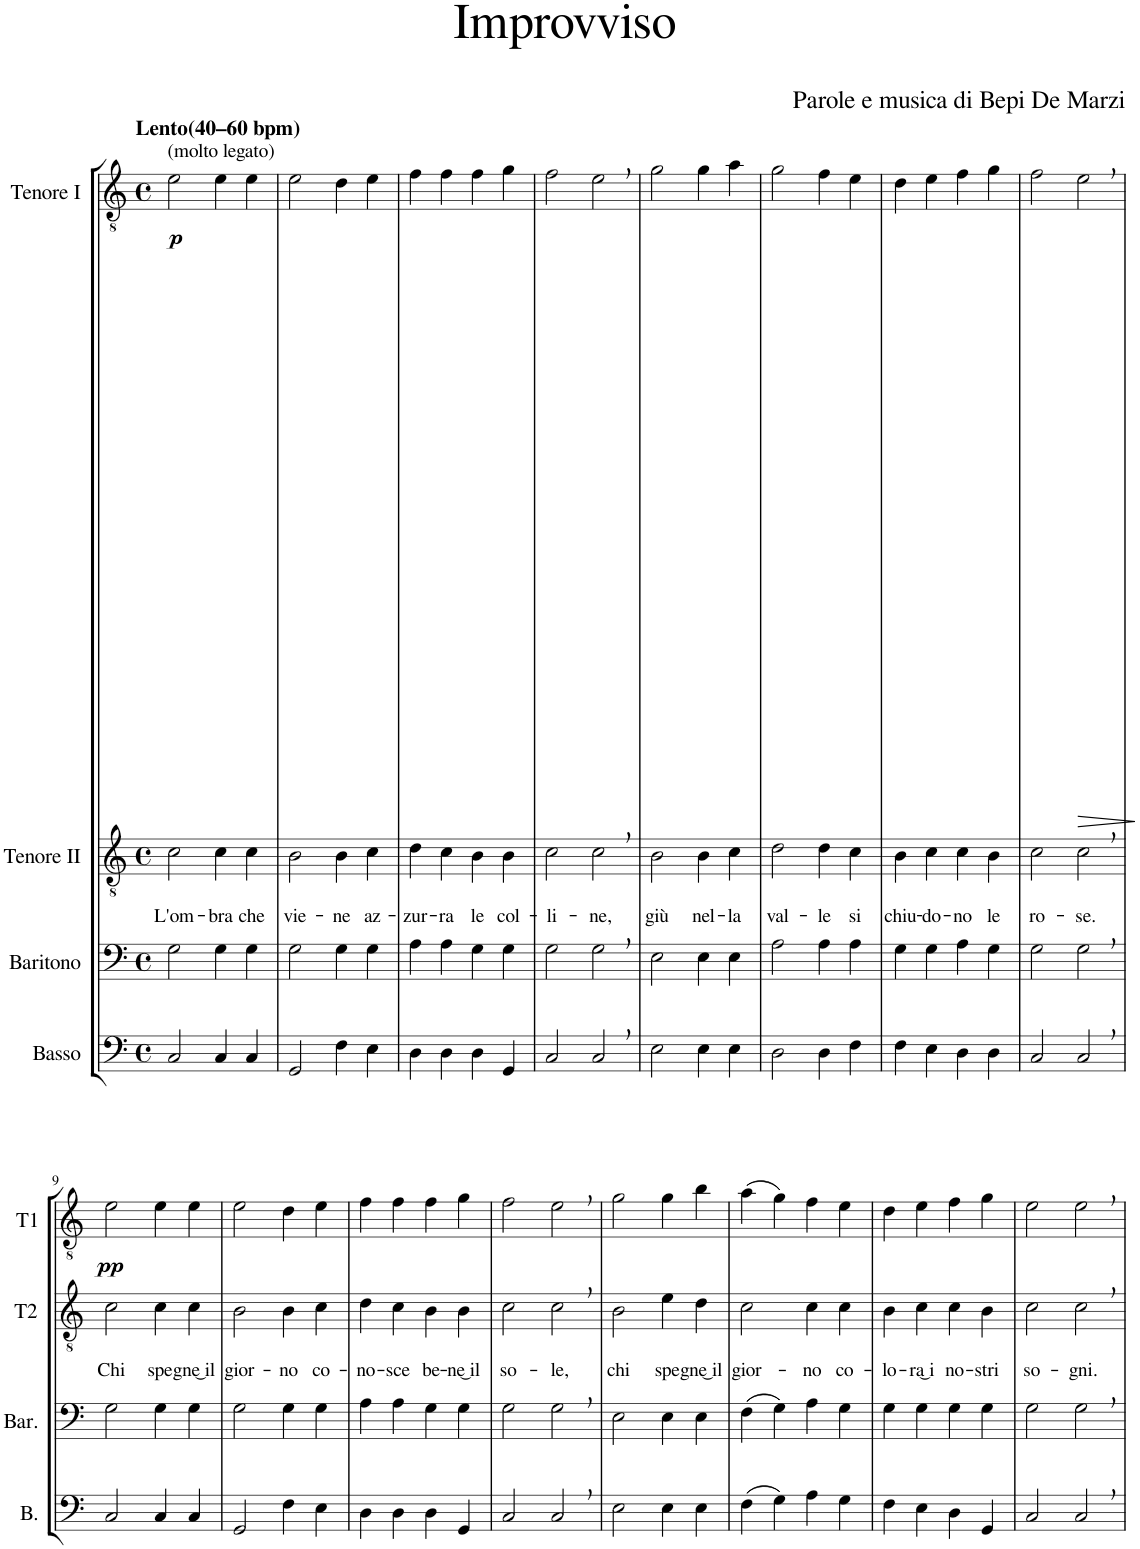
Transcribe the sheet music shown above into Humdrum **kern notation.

**kern	**kern	**kern	**text	**text	**kern	**dynam
*part4	*part3	*part2	*part2	*part2	*part1	*part1
*staff4	*staff3	*staff2	*staff2	*staff2	*staff1	*staff1
*I"Basso	*I"Baritono	*I"Tenore II	*	*	*I"Tenore I	*
*I'B.	*I'Bar.	*I'T2	*	*	*I'T1	*
*clefF4	*clefF4	*clefGv2	*	*	*clefGv2	*
*k[]	*k[]	*k[]	*	*	*k[]	*
*M4/4	*M4/4	*M4/4	*	*	*M4/4	*
*met(c)	*met(c)	*met(c)	*	*	*met(c)	*
=1	=1	=1	=1	=1	=1	=1
!	!	!	!	!	!LO:TX:a:t=(molto legato)	!
!	!	!	!	!	!LO:TX:a:B:t=Lento(40–60 bpm)	!
!	!	!	!	!LO:LY:b	!	!LO:DY:b
2C/	2G\	2c\	.	L'om-	2e\	p
!	!	!	!	!LO:LY:b	!	!
4C/	4G\	4c\	.	-bra	4e\	.
!	!	!	!	!LO:LY:b	!	!
4C/	4G\	4c\	.	che	4e\	.
=2	=2	=2	=2	=2	=2	=2
!	!	!	!	!LO:LY:b	!	!
2GG/	2G\	2B\	.	vie-	2e\	.
!	!	!	!	!LO:LY:b	!	!
4F\	4G\	4B\	.	-ne	4d\	.
!	!	!	!	!LO:LY:b	!	!
4E\	4G\	4c\	.	az-	4e\	.
=3	=3	=3	=3	=3	=3	=3
!	!	!	!	!LO:LY:b	!	!
4D\	4A\	4d\	.	-zur-	4f\	.
!	!	!	!	!LO:LY:b	!	!
4D\	4A\	4c\	.	-ra	4f\	.
!	!	!	!	!LO:LY:b	!	!
4D\	4G\	4B\	.	le	4f\	.
!	!	!	!	!LO:LY:b	!	!
4GG/	4G\	4B\	.	col-	4g\	.
=4	=4	=4	=4	=4	=4	=4
!	!	!	!	!LO:LY:b	!	!
2C/	2G\	2c\	.	-li-	2f\	.
!	!	!	!	!LO:LY:b	!	!
2C,/	2G,\	2c,\	.	-ne,	2e,\	.
=5	=5	=5	=5	=5	=5	=5
!	!	!	!	!LO:LY:b	!	!
2E\	2E\	2B\	.	giù	2g\	.
!	!	!	!	!LO:LY:b	!	!
4E\	4E\	4B\	.	nel-	4g\	.
!	!	!	!	!LO:LY:b	!	!
4E\	4E\	4c\	.	-la	4a\	.
=6	=6	=6	=6	=6	=6	=6
!	!	!	!	!LO:LY:b	!	!
2D\	2A\	2d\	.	val-	2g\	.
!	!	!	!	!LO:LY:b	!	!
4D\	4A\	4d\	.	-le	4f\	.
!	!	!	!	!LO:LY:b	!	!
4F\	4A\	4c\	.	si	4e\	.
=7	=7	=7	=7	=7	=7	=7
!	!	!	!	!LO:LY:b	!	!
4F\	4G\	4B\	.	chiu-	4d\	.
!	!	!	!	!LO:LY:b	!	!
4E\	4G\	4c\	.	-do-	4e\	.
!	!	!	!	!LO:LY:b	!	!
4D\	4A\	4c\	.	-no	4f\	.
!	!	!	!	!LO:LY:b	!	!
4D\	4G\	4B\	.	le	4g\	.
=8	=8	=8	=8	=8	=8	=8
!	!	!	!	!LO:LY:b	!	!
2C/	2G\	2c\	.	ro-	2f\	.
!	!	!	!	!LO:LY:b	!	!LO:HP:b
2C,/	2G,\	2c,\	.	-se.	2e,\	>
.	.	.	.	.	.	]
!!LO:LB:g=z
=9	=9	=9	=9	=9	=9	=9
!	!	!	!	!LO:LY:b	!	!LO:DY:b
2C/	2G\	2c\	.	Chi	2e\	pp
!	!	!	!	!LO:LY:b	!	!
4C/	4G\	4c\	.	spe-	4e\	.
!	!	!	!	!LO:LY:b	!	!
4C/	4G\	4c\	.	-gne͜ il	4e\	.
=10	=10	=10	=10	=10	=10	=10
!	!	!	!	!LO:LY:b	!	!
2GG/	2G\	2B\	.	gior-	2e\	.
!	!	!	!	!LO:LY:b	!	!
4F\	4G\	4B\	.	-no	4d\	.
!	!	!	!	!LO:LY:b	!	!
4E\	4G\	4c\	.	co-	4e\	.
=11	=11	=11	=11	=11	=11	=11
!	!	!	!	!LO:LY:b	!	!
4D\	4A\	4d\	.	-no-	4f\	.
!	!	!	!	!LO:LY:b	!	!
4D\	4A\	4c\	.	-sce	4f\	.
!	!	!	!	!LO:LY:b	!	!
4D\	4G\	4B\	.	be-	4f\	.
!	!	!	!	!LO:LY:b	!	!
4GG/	4G\	4B\	.	-ne͜ il	4g\	.
=12	=12	=12	=12	=12	=12	=12
!	!	!	!	!LO:LY:b	!	!
2C/	2G\	2c\	.	so-	2f\	.
!	!	!	!	!LO:LY:b	!	!
2C,/	2G,\	2c,\	.	-le,	2e,\	.
=13	=13	=13	=13	=13	=13	=13
!	!	!	!	!LO:LY:b	!	!
2E\	2E\	2B\	.	chi	2g\	.
!	!	!	!	!LO:LY:b	!	!
4E\	4E\	4e\	.	spe-	4g\	.
!	!	!	!	!LO:LY:b	!	!
4E\	4E\	4d\	.	-gne͜ il	4b\	.
=14	=14	=14	=14	=14	=14	=14
!	!	!	!	!LO:LY:b	!	!
(4F\	(4F\	2c\	.	gior-	(4a\	.
4G\)	4G\)	.	.	.	4g\)	.
!	!	!	!	!LO:LY:b	!	!
4A\	4A\	4c\	.	-no	4f\	.
!	!	!	!	!LO:LY:b	!	!
4G\	4G\	4c\	.	co-	4e\	.
=15	=15	=15	=15	=15	=15	=15
!	!	!	!	!LO:LY:b	!	!
4F\	4G\	4B\	.	-lo-	4d\	.
!	!	!	!	!LO:LY:b	!	!
4E\	4G\	4c\	.	-ra͜ i	4e\	.
!	!	!	!	!LO:LY:b	!	!
4D\	4G\	4c\	.	no-	4f\	.
!	!	!	!	!LO:LY:b	!	!
4GG/	4G\	4B\	.	-stri	4g\	.
=16	=16	=16	=16	=16	=16	=16
!	!	!	!	!LO:LY:b	!	!
2C/	2G\	2c\	.	so-	2e\	.
!	!	!	!	!LO:LY:b	!	!
2C,/	2G,\	2c,\	.	-gni.	2e,\	.
=	=	=	=	=	=	=
*-	*-	*-	*-	*-	*-	*-
